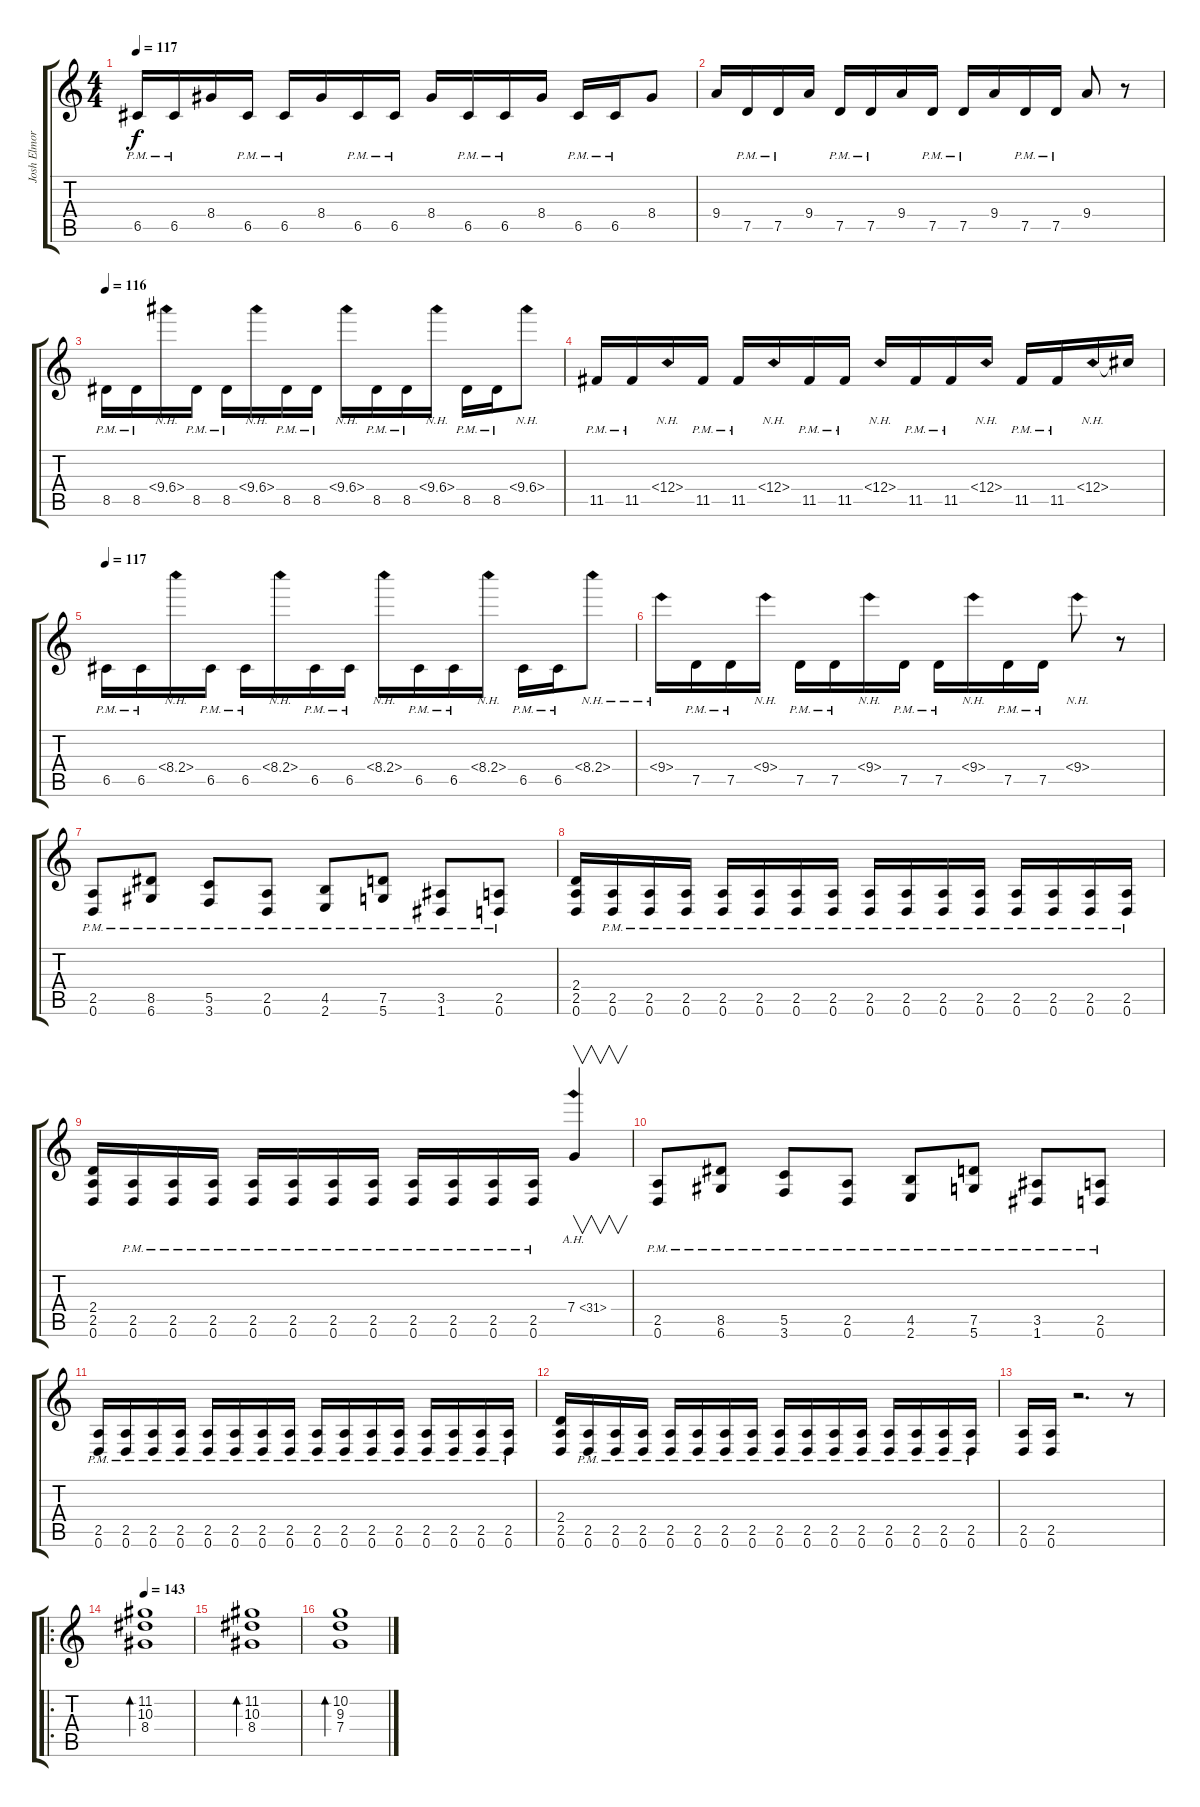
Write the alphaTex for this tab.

\track ("Josh Elmore" "Josh Elmor") {instrument distortionguitar}
\staff {score tabs}
\tuning (D4 A3 F3 C3 G2 D2) {hide}
\ts (4 4)
\tempo 117
\clef g2
\ks c
6.5{pm}.16{dy f} 6.5{pm}.16 8.4.16 6.5{pm}.16 6.5{pm}.16 8.4.16 6.5{pm}.16 6.5{pm}.16 8.4.16 6.5{pm}.16 6.5{pm}.16 8.4.16 6.5{pm}.16 6.5{pm}.16 8.4.8 |
9.4.16 7.5{pm}.16 7.5{pm}.16 9.4.16 7.5{pm}.16 7.5{pm}.16 9.4.16 7.5{pm}.16 7.5{pm}.16 9.4.16 7.5{pm}.16 7.5{pm}.16 9.4.8 r.8 |
\tempo 116
8.5{pm}.16 8.5{pm}.16 10.4{nh}.16 8.5{pm}.16 8.5{pm}.16 10.4{nh}.16 8.5{pm}.16 8.5{pm}.16 10.4{nh}.16 8.5{pm}.16 8.5{pm}.16 10.4{nh}.16 8.5{pm}.16 8.5{pm}.16 10.4{nh}.8 |
11.5{pm}.16 11.5{pm}.16 13.4{nh}.16 11.5{pm}.16 11.5{pm}.16 13.4{nh}.16 11.5{pm}.16 11.5{pm}.16 13.4{nh}.16 11.5{pm}.16 11.5{pm}.16 13.4{nh}.16 11.5{pm}.16 11.5{pm}.16 13.4{nh}.16 13.4{t}.16 |
\tempo 117
6.5{pm}.16 6.5{pm}.16 8.4{nh}.16 6.5{pm}.16 6.5{pm}.16 8.4{nh}.16 6.5{pm}.16 6.5{pm}.16 8.4{nh}.16 6.5{pm}.16 6.5{pm}.16 8.4{nh}.16 6.5{pm}.16 6.5{pm}.16 8.4{nh}.8 |
9.4{nh}.16 7.5{pm}.16 7.5{pm}.16 9.4{nh}.16 7.5{pm}.16 7.5{pm}.16 9.4{nh}.16 7.5{pm}.16 7.5{pm}.16 9.4{nh}.16 7.5{pm}.16 7.5{pm}.16 9.4{nh}.8 r.8 |
(2.5{pm} 0.6{pm}).8 (8.5{pm} 6.6{pm}).8 (5.5{pm} 3.6{pm}).8 (2.5{pm} 0.6{pm}).8 (4.5{pm} 2.6{pm}).8 (7.5{pm} 5.6{pm}).8 (3.5{pm} 1.6{pm}).8 (2.5{pm} 0.6{pm}).8 |
(2.4 2.5 0.6).16 (2.5{pm} 0.6{pm}).16 (2.5{pm} 0.6{pm}).16 (2.5{pm} 0.6{pm}).16 (2.5{pm} 0.6{pm}).16 (2.5{pm} 0.6{pm}).16 (2.5{pm} 0.6{pm}).16 (2.5{pm} 0.6{pm}).16 (2.5{pm} 0.6{pm}).16 (2.5{pm} 0.6{pm}).16 (2.5{pm} 0.6{pm}).16 (2.5{pm} 0.6{pm}).16 (2.5{pm} 0.6{pm}).16 (2.5{pm} 0.6{pm}).16 (2.5{pm} 0.6{pm}).16 (2.5{pm} 0.6{pm}).16 |
(2.4 2.5 0.6).16 (2.5{pm} 0.6{pm}).16 (2.5{pm} 0.6{pm}).16 (2.5{pm} 0.6{pm}).16 (2.5{pm} 0.6{pm}).16 (2.5{pm} 0.6{pm}).16 (2.5{pm} 0.6{pm}).16 (2.5{pm} 0.6{pm}).16 (2.5{pm} 0.6{pm}).16 (2.5{pm} 0.6{pm}).16 (2.5{pm} 0.6{pm}).16 (2.5{pm} 0.6{pm}).16 7.4{ah 24}.4{v} |
(2.5{pm} 0.6{pm}).8 (8.5{pm} 6.6{pm}).8 (5.5{pm} 3.6{pm}).8 (2.5{pm} 0.6{pm}).8 (4.5{pm} 2.6{pm}).8 (7.5{pm} 5.6{pm}).8 (3.5{pm} 1.6{pm}).8 (2.5{pm} 0.6{pm}).8 |
(2.5{pm} 0.6{pm}).16 (2.5{pm} 0.6{pm}).16 (2.5{pm} 0.6{pm}).16 (2.5{pm} 0.6{pm}).16 (2.5{pm} 0.6{pm}).16 (2.5{pm} 0.6{pm}).16 (2.5{pm} 0.6{pm}).16 (2.5{pm} 0.6{pm}).16 (2.5{pm} 0.6{pm}).16 (2.5{pm} 0.6{pm}).16 (2.5{pm} 0.6{pm}).16 (2.5{pm} 0.6{pm}).16 (2.5{pm} 0.6{pm}).16 (2.5{pm} 0.6{pm}).16 (2.5{pm} 0.6{pm}).16 (2.5{pm} 0.6{pm}).16 |
(2.4 2.5 0.6).16 (2.5{pm} 0.6{pm}).16 (2.5{pm} 0.6{pm}).16 (2.5{pm} 0.6{pm}).16 (2.5{pm} 0.6{pm}).16 (2.5{pm} 0.6{pm}).16 (2.5{pm} 0.6{pm}).16 (2.5{pm} 0.6{pm}).16 (2.5{pm} 0.6{pm}).16 (2.5{pm} 0.6{pm}).16 (2.5{pm} 0.6{pm}).16 (2.5{pm} 0.6{pm}).16 (2.5{pm} 0.6{pm}).16 (2.5{pm} 0.6{pm}).16 (2.5{pm} 0.6{pm}).16 (2.5{pm} 0.6{pm}).16 |
(2.5 0.6).16 (2.5 0.6).16 r.2{d} r.8 |
\ro
\tempo 143
(11.2 10.3 8.4).1{bd 480 volume 10} |
(11.2 10.3 8.4).1{bd 480} |
(10.2 9.3 7.4).1{bd 480}
